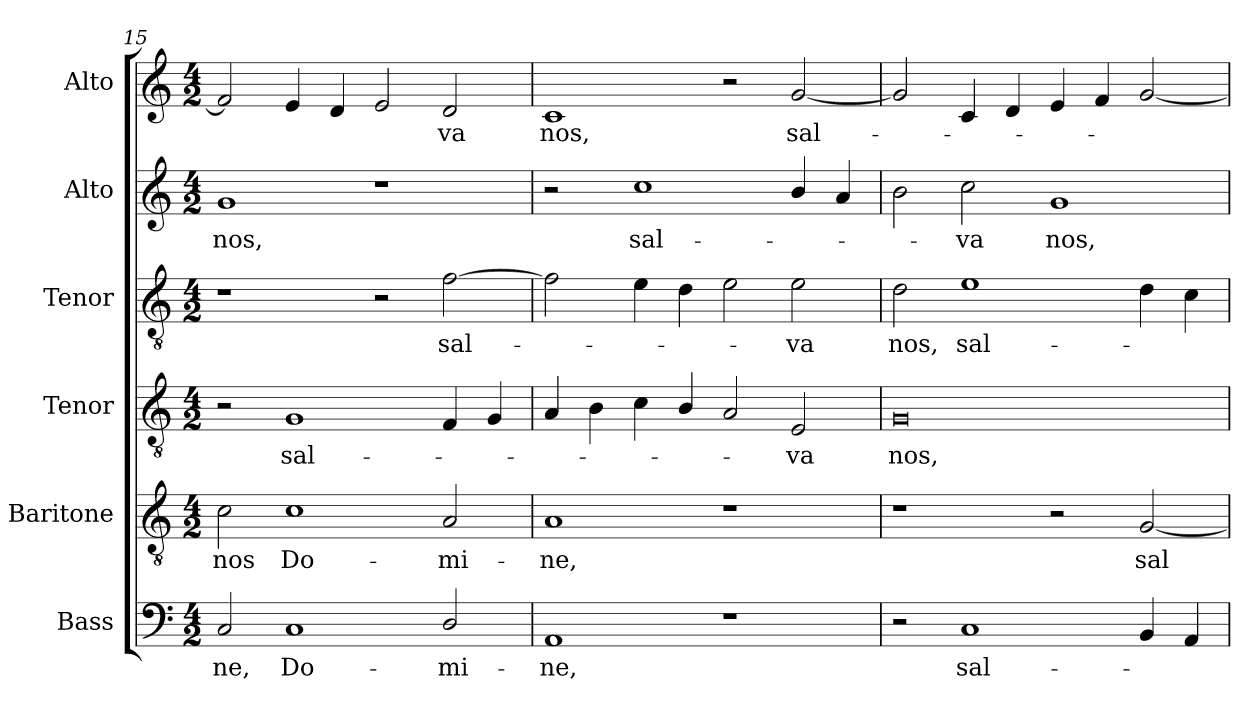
**kern	**text	**kern	**text	**kern	**text	**kern	**text	**kern	**text	**kern	**text
*part6	*part6	*part5	*part5	*part4	*part4	*part3	*part3	*part2	*part2	*part1	*part1
*staff6	*staff6	*staff5	*staff5	*staff4	*staff4	*staff3	*staff3	*staff2	*staff2	*staff1	*staff1
*I"Bass	*	*I"Baritone	*	*I"Tenor	*	*I"Tenor	*	*I"Alto	*	*I"Alto	*
*I'B.	*	*I'Bar.	*	*I'T.	*	*I'T.	*	*I'A.	*	*I'A.	*
*clefF4	*	*clefGv2	*	*clefGv2	*	*clefGv2	*	*clefG2	*	*clefG2	*
*	*	*ITrd7c12	*	*ITrd7c12	*	*ITrd7c12	*	*	*	*	*
*k[]	*	*k[]	*	*k[]	*	*k[]	*	*k[]	*	*k[]	*
*C:	*	*C:	*	*C:	*	*C:	*	*C:	*	*C:	*
*M4/2	*	*M4/2	*	*M4/2	*	*M4/2	*	*M4/2	*	*M4/2	*
=15	=15	=15	=15	=15	=15	=15	=15	=15	=15	=15	=15
!	!LO:LY:b:color=#000000	!	!	!	!	!	!	!	!	!	!
!	!	!	!LO:LY:b:color=#000000	!	!	!	!	!	!	!	!
!	!	!	!	!	!	!	!	!	!LO:LY:b:color=#000000	!	!
2Ci/	-ne,	2Ci\	nos	2r	.	1r	.	1gi	nos,	2fi/]	.
!	!LO:LY:b:color=#000000	!	!	!	!	!	!	!	!	!	!
!	!	!	!LO:LY:b:color=#000000	!	!	!	!	!	!	!	!
!	!	!	!	!	!LO:LY:b:color=#000000	!	!	!	!	!	!
1Ci	Do-	1Ci	Do-	1GGi	sal-	.	.	.	.	4ei/	.
.	.	.	.	.	.	.	.	.	.	4di/	.
.	.	.	.	.	.	2r	.	1r	.	2ei/	.
!	!LO:LY:b:color=#000000	!	!	!	!	!	!	!	!	!	!
!	!	!	!LO:LY:b:color=#000000	!	!	!	!	!	!	!	!
!	!	!	!	!	!	!	!LO:LY:b:color=#000000	!	!	!	!
!	!	!	!	!	!	!	!	!	!	!	!LO:LY:b:color=#000000
2Di/	-mi-	2AAi/	-mi-	4FFi/	.	[2Fi\	sal-	.	.	2di/	-va
.	.	.	.	4GGi/	.	.	.	.	.	.	.
=16	=16	=16	=16	=16	=16	=16	=16	=16	=16	=16	=16
!	!LO:LY:b:color=#000000	!	!	!	!	!	!	!	!	!	!
!	!	!	!LO:LY:b:color=#000000	!	!	!	!	!	!	!	!
!	!	!	!	!	!	!	!	!	!	!	!LO:LY:b:color=#000000
1AAi	-ne,	1AAi	-ne,	4AAi/	.	2Fi\]	.	2r	.	1ci	nos,
.	.	.	.	4BBi\	.	.	.	.	.	.	.
!	!	!	!	!	!	!	!	!	!LO:LY:b:color=#000000	!	!
.	.	.	.	4Ci\	.	4Ei\	.	1cci	sal-	.	.
.	.	.	.	4BBi/	.	4Di\	.	.	.	.	.
1r	.	1r	.	2AAi/	.	2Ei\	.	.	.	2r	.
!	!	!	!	!	!LO:LY:b:color=#000000	!	!	!	!	!	!
!	!	!	!	!	!	!	!LO:LY:b:color=#000000	!	!	!	!
!	!	!	!	!	!	!	!	!	!	!	!LO:LY:b:color=#000000
.	.	.	.	2EEi/	-va	2Ei\	-va	4bi/	.	[2gi/	sal-
.	.	.	.	.	.	.	.	4ai/	.	.	.
!!LO:LB:g=z
=17	=17	=17	=17	=17	=17	=17	=17	=17	=17	=17	=17
!	!	!	!	!	!LO:LY:b:color=#000000	!	!	!	!	!	!
!	!	!	!	!	!	!	!LO:LY:b:color=#000000	!	!	!	!
2r	.	1r	.	0GGi	nos,	2Di\	nos,	2bi\	.	2gi/]	.
!	!LO:LY:b:color=#000000	!	!	!	!	!	!	!	!	!	!
!	!	!	!	!	!	!	!LO:LY:b:color=#000000	!	!	!	!
!	!	!	!	!	!	!	!	!	!LO:LY:b:color=#000000	!	!
1Ci	sal-	.	.	.	.	1Ei	sal-	2cci\	-va	4ci/	.
.	.	.	.	.	.	.	.	.	.	4di/	.
!	!	!	!	!	!	!	!	!	!LO:LY:b:color=#000000	!	!
.	.	2r	.	.	.	.	.	1gi	nos,	4ei/	.
.	.	.	.	.	.	.	.	.	.	4fi/	.
!	!	!	!LO:LY:b:color=#000000	!	!	!	!	!	!	!	!
4BBi/	.	[2GGi/	sal-	.	.	4Di\	.	.	.	[2gi/	.
4AAi/	.	.	.	.	.	4Ci\	.	.	.	.	.
=	=	=	=	=	=	=	=	=	=	=	=
*-	*-	*-	*-	*-	*-	*-	*-	*-	*-	*-	*-
